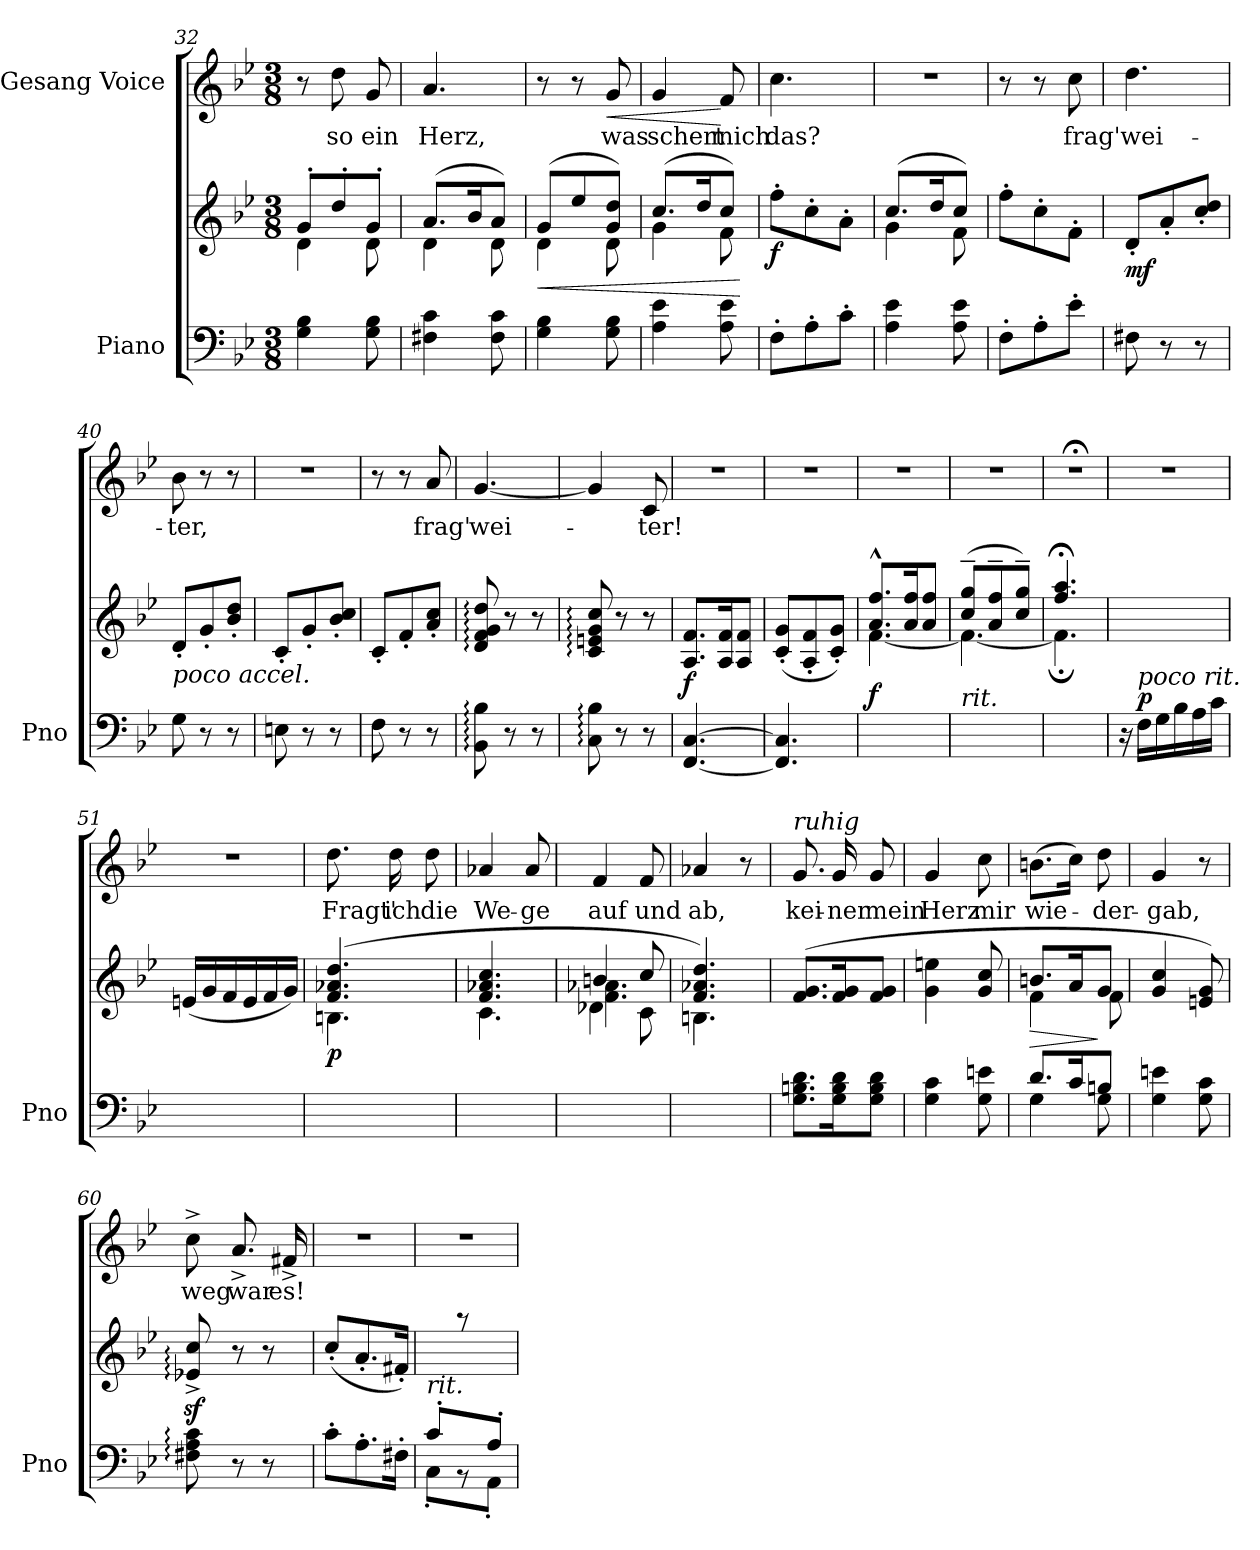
**kern	**kern	**dynam	**kern	**text	**dynam
*part2	*part2	*part2	*part1	*part1	*part1
*staff3	*staff2	*staff2/3	*staff1	*staff1	*staff1
*I"Piano	*	*	*I"Gesang Voice	*	*
*I'Pno	*	*	*	*	*
!!LO:LB:g=z
*clefF4	*clefG2	*	*clefG2	*	*
*k[b-e-]	*k[b-e-]	*	*k[b-e-]	*	*
*M3/8	*M3/8	*	*M3/8	*	*
=32	=32	=32	=32	=32	=32
*	*^	*	*	*	*
4G\ 4B-\	8g'/L	4d\	.	8r	.	.
!	!	!	!	!	!LO:LY:b	!
.	8dd'/	.	.	8dd\	so	.
!	!	!	!	!	!LO:LY:b	!
8G\ 8B-\	8g'/J	8d\	.	8g/	ein	.
=33	=33	=33	=33	=33	=33	=33
!	!	!	!	!	!LO:LY:b	!
4F#X\ 4c\	(>8.a/L	4d\	.	4.a/	Herz,	.
.	16b-/K	.	.	.	.	.
8F#\ 8c\	8a/J)	8d\	.	.	.	.
=34	=34	=34	=34	=34	=34	=34
!	!	!	!LO:HP:b	!	!	!
4G\ 4B-\	(>8g/L	4d\	<	8r	.	.
.	8ee-/	.	.	8r	.	.
!	!	!	!	!	!LO:LY:b	!LO:HP:b
8G\ 8B-\	8g/ 8dd/J)	8d\	.	8g/	was	<
=35	=35	=35	=35	=35	=35	=35
!	!	!	!	!	!LO:LY:b	!
4A\ 4e-\	(>8.cc/L	4g\	.	4g/	schert	.
.	16dd/K	.	.	.	.	.
!	!	!	!	!	!LO:LY:b	!
8A\ 8e-\	8cc/J)	8f\	.	8f/	mich	[
*	*v	*v	*	*	*	*
.	.	[	.	.	.
=36	=36	=36	=36	=36	=36
!	!	!LO:DY:b	!	!LO:LY:b	!
8F'\L	8ff'\L	f	4.cc\	das?	.
8A'\	8cc'\	.	.	.	.
8c'\J	8a'\J	.	.	.	.
=37	=37	=37	=37	=37	=37
*	*^	*	*	*	*
4A\ 4e-\	(>8.cc/L	4g\	.	4.r	.	.
.	16dd/K	.	.	.	.	.
8A\ 8e-\	8cc/J)	8f\	.	.	.	.
*	*v	*v	*	*	*	*
=38	=38	=38	=38	=38	=38
8F'\L	8ff'\L	.	8r	.	.
8A'\	8cc'\	.	8r	.	.
!	!	!	!	!LO:LY:b	!
8e-'\J	8f'\J	.	8cc\	frag'	.
!!LO:LB:g=z
=39	=39	=39	=39	=39	=39
!	!	!LO:DY:b	!	!LO:LY:b	!
8F#X\	8d'/L	mf	4.dd\	wei-	.
8r	8a'/	.	.	.	.
8r	8cc/' 8dd/'J	.	.	.	.
=40	=40	=40	=40	=40	=40
*	*	*	*MM150	*	*
!	!LO:TX:b:i:t=poco accel.	!	!	!	!
!	!	!	!	!LO:LY:b	!
8G\	8d'/L	.	8b-\	-ter,	.
8r	8g'/	.	8r	.	.
8r	8b-/' 8dd/'J	.	8r	.	.
=41	=41	=41	=41	=41	=41
8En\	8c'/L	.	4.r	.	.
8r	8g'/	.	.	.	.
8r	8b-/' 8cc/'J	.	.	.	.
=42	=42	=42	=42	=42	=42
8F\	8c'/L	.	8r	.	.
8r	8f'/	.	8r	.	.
!	!	!	!	!LO:LY:b	!
8r	8a/' 8cc/'J	.	8a/	frag'	.
=43	=43	=43	=43	=43	=43
!	!	!	!	!LO:LY:b	!
8BB-\: 8B-\:	8d/: 8f/: 8g/: 8dd/:	.	[4.g/	wei-	.
8r	8r	.	.	.	.
8r	8r	.	.	.	.
=44	=44	=44	=44	=44	=44
8C\: 8B-\:	8c/: 8en/: 8g/: 8cc/:	.	4g/]	.	.
8r	8r	.	.	.	.
!	!	!	!	!LO:LY:b	!
8r	8r	.	8c/	-ter!	.
=45	=45	=45	=45	=45	=45
!	!	!LO:DY:b	!	!	!
[4.FF/ [4.C/	8.A/ 8.f/L	f	4.r	.	.
.	16A/ 16f/K	.	.	.	.
.	8A/ 8f/J	.	.	.	.
=46	=46	=46	=46	=46	=46
4.FF/] 4.C/]	(<8c/' 8g/'L	.	4.r	.	.
.	8A/' 8f/'	.	.	.	.
.	8c/' 8g/'J)	.	.	.	.
!!LO:PB:g=z
=47	=47	=47	=47	=47	=47
*	*^	*	*	*	*
!	!	!	!LO:DY:a=2	!	!	!
4.ryy	8.a/^^ 8.ff/^^L	[4.f\	f	4.r	.	.
.	16a/ 16ff/K	.	.	.	.	.
.	8a/ 8ff/J	.	.	.	.	.
=48	=48	=48	=48	=48	=48	=48
*	*	*	*	*MM144	*	*
!LO:TX:a:i:t=rit.	!	!	!	!	!	!
4.ryy	(>8cc/~ 8gg/~L	4.f\_	.	4.r	.	.
.	8a/~ 8ff/~	.	.	.	.	.
.	8cc/~ 8gg/~J)	.	.	.	.	.
=49	=49	=49	=49	=49	=49	=49
4.ryy	4.ff/;< 4.aa/;<	4.f;\]	.	4.r;<	.	.
*	*v	*v	*	*	*	*
=50	=50	=50	=50	=50	=50
*	*	*	*MM140	*	*
16r	4.ryy	.	4.r	.	.
!LO:TX:a:i:t=poco rit.	!	!	!	!	!
!	!	!LO:DY:a=2	!	!	!
16F\LL	.	p	.	.	.
16G\	.	.	.	.	.
16B-\	.	.	.	.	.
16A\	.	.	.	.	.
16c\JJ	.	.	.	.	.
=51	=51	=51	=51	=51	=51
4.ryy	(<16en/LL	.	4.r	.	.
.	16g/	.	.	.	.
.	16f/	.	.	.	.
.	16e/	.	.	.	.
.	16f/	.	.	.	.
.	16g/JJ)	.	.	.	.
=52	=52	=52	=52	=52	=52
*	*^	*	*	*	*
!	!	!	!LO:DY:b	!	!LO:LY:b	!
4.ryy	(>4.f/ 4.a-X/ 4.dd/	4.Bn\	p	8.dd\	Fragt'	.
!	!	!	!	!	!LO:LY:b	!
.	.	.	.	16dd\	ich	.
!	!	!	!	!	!LO:LY:b	!
.	.	.	.	8dd\	die	.
=53	=53	=53	=53	=53	=53	=53
!	!	!	!	!	!LO:LY:b	!
4.ryy	4.f/ 4.a-X/ 4.cc/	4.c\	.	4a-X/	We-	.
!	!	!	!	!	!LO:LY:b	!
.	.	.	.	8a-/	-ge	.
!!LO:LB:g=z
=54	=54	=54	=54	=54	=54	=54
*	*	*^	*	*	*	*
!	!	!	!	!	!	!LO:LY:b	!
4.ryy	4bn/	4.f\ 4.a-X\	4d-X\	.	4f/	auf	.
!	!	!	!	!	!	!LO:LY:b	!
.	8cc/	.	8c\	.	8f/	und	.
=55	=55	=55	=55	=55	=55	=55	=55
!	!	!	!	!	!	!LO:LY:b	!
*	*	*v	*v	*	*	*	*
4.ryy	4.f/ 4.a-X/ 4.dd/)	4.Bn\	.	4a-X/	ab,	.
.	.	.	.	8r	.	.
*	*v	*v	*	*	*	*
=56	=56	=56	=56	=56	=56
!	!	!	!LO:TX:a:i:t=ruhig	!	!
!	!	!	!	!LO:LY:b	!
8.G\ 8.Bn\ 8.d\L	(>8.f/ 8.g/L	.	8.g/	kei-	.
!	!	!	!	!LO:LY:b	!
16G\ 16B\ 16d\K	16f/ 16g/K	.	16g/	-ner	.
!	!	!	!	!LO:LY:b	!
8G\ 8B\ 8d\J	8f/ 8g/J	.	8g/	mein	.
=57	=57	=57	=57	=57	=57
!	!	!	!	!LO:LY:b	!
4G\ 4c\	4g\ 4een\	.	4g/	Herz	.
!	!	!	!	!LO:LY:b	!
8G\ 8en\	8g/ 8cc/	.	8cc\	mir	.
=58	=58	=58	=58	=58	=58
*^	*	*	*	*	*
!	!	!	!LO:HP:b	!	!LO:LY:b	!
*	*	*^	*	*	*	*
8.d/L	4G\	8.bn/L	4f\	>	(>8.bn\L	wie-	.
16c/K	.	16a/K	.	.	16cc\Jk)	.	.
!	!	!	!	!	!	!LO:LY:b	!
8Bn/J	8G\	8g/J	8f\	]	8dd\	-der-	.
=59	=59	=59	=59	=59	=59	=59	=59
!	!	!	!	!	!	!LO:LY:b	!
*v	*v	*	*	*	*	*	*
*	*v	*v	*	*	*	*
4G\ 4en\	4g/ 4cc/	.	4g/	-gab,	.
8G\ 8c\	8en/ 8g/)	.	8r	.	.
!!LO:LB:g=z
=60	=60	=60	=60	=60	=60
!	!	!	!	!LO:LY:b	!
8F#X\: 8A\: 8c\:	8e-X/z<:^ 8cc/z<:^	.	8cc^\	weg	.
!	!	!	!	!LO:LY:b	!
8r	8r	.	8.a^/	war	.
8r	8r	.	.	.	.
!	!	!	!	!LO:LY:b	!
.	.	.	16f#X^/	es!	.
=61	=61	=61	=61	=61	=61
8c'\L	(<8cc'/L	.	4.r	.	.
8.A'\	8.a'/	.	.	.	.
16F#X'\Jk	16f#X'/Jk)	.	.	.	.
=62	=62	=62	=62	=62	=62
*	*	*	*MM140	*	*
*^	*	*	*	*	*
!	!	!LO:TX:b:i:t=rit.	!	!	!	!
8c'/L	8C'\L	8ryy	.	4.r	.	.
8ryy	8rBB	8raa	.	.	.	.
8A'/J	8AA'\J	8ryy	.	.	.	.
*v	*v	*	*	*	*	*
=	=	=	=	=	=
*-	*-	*-	*-	*-	*-
